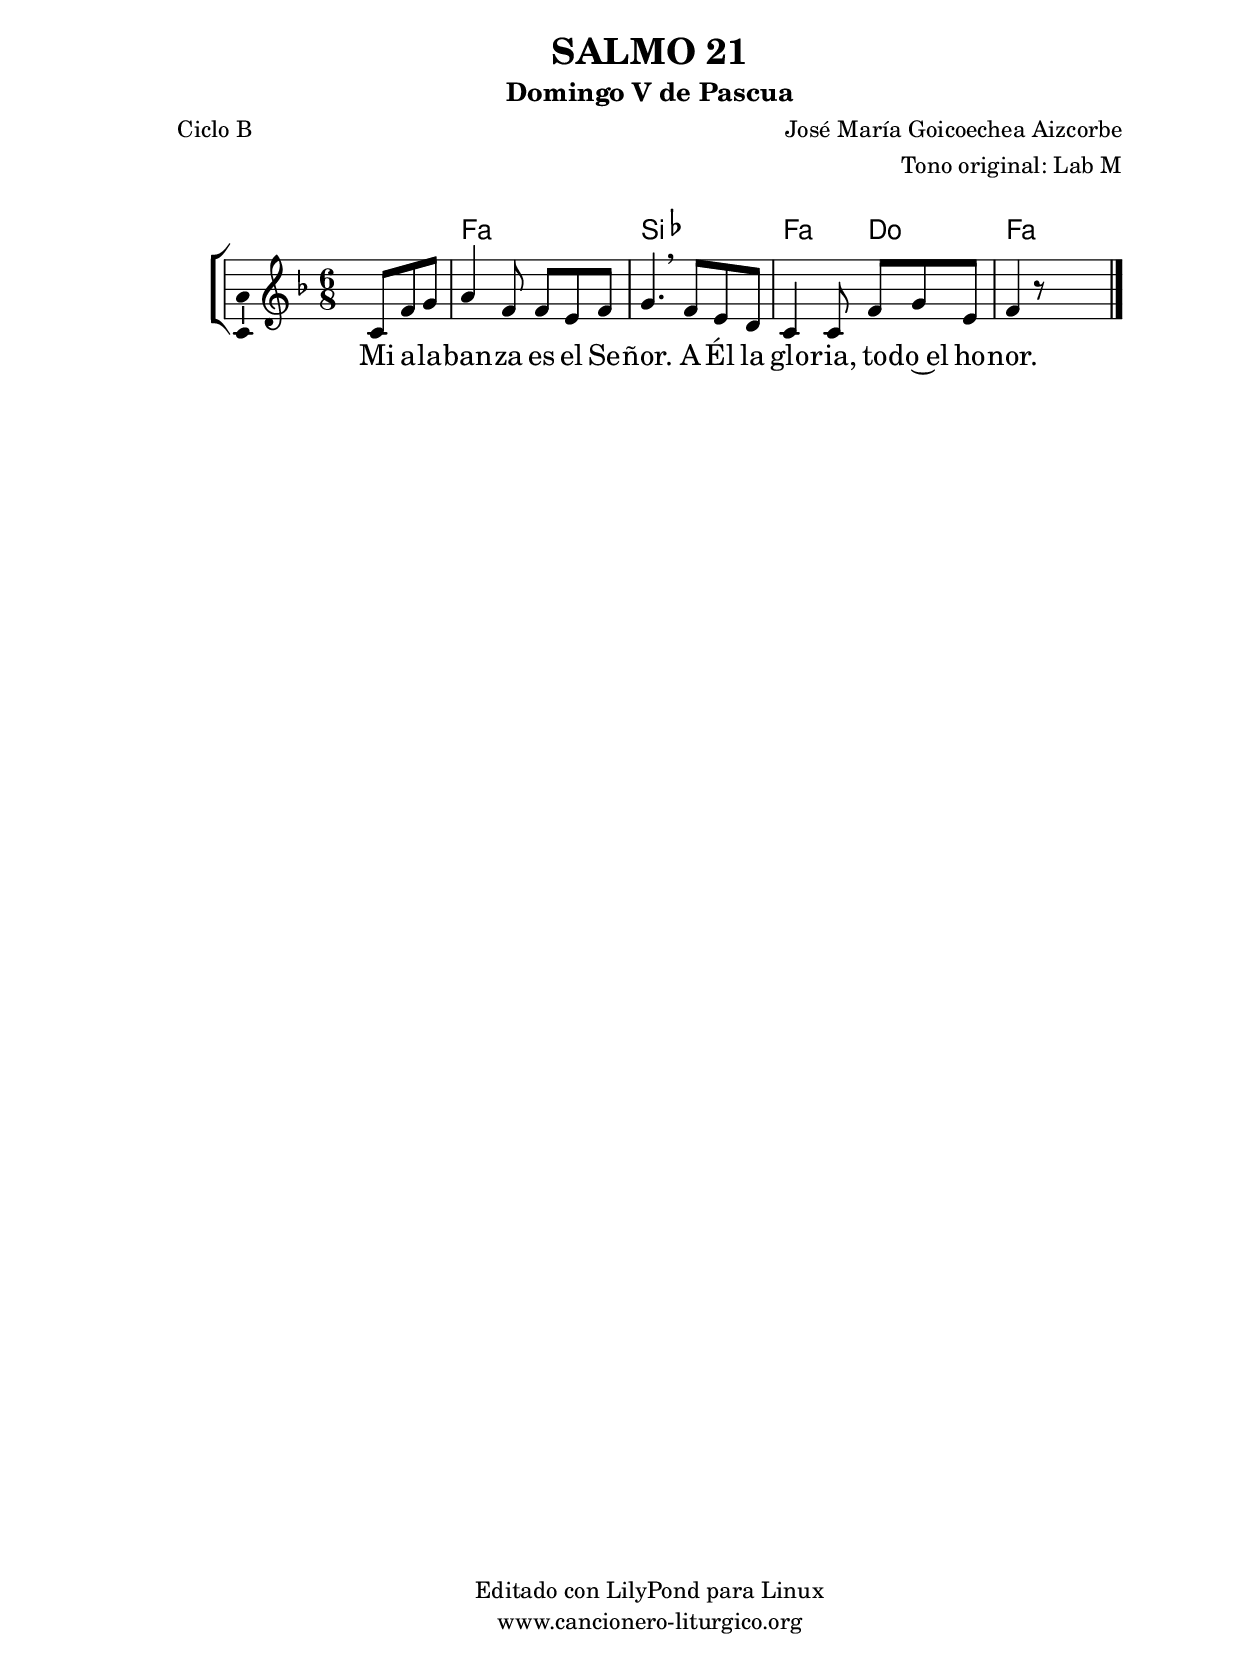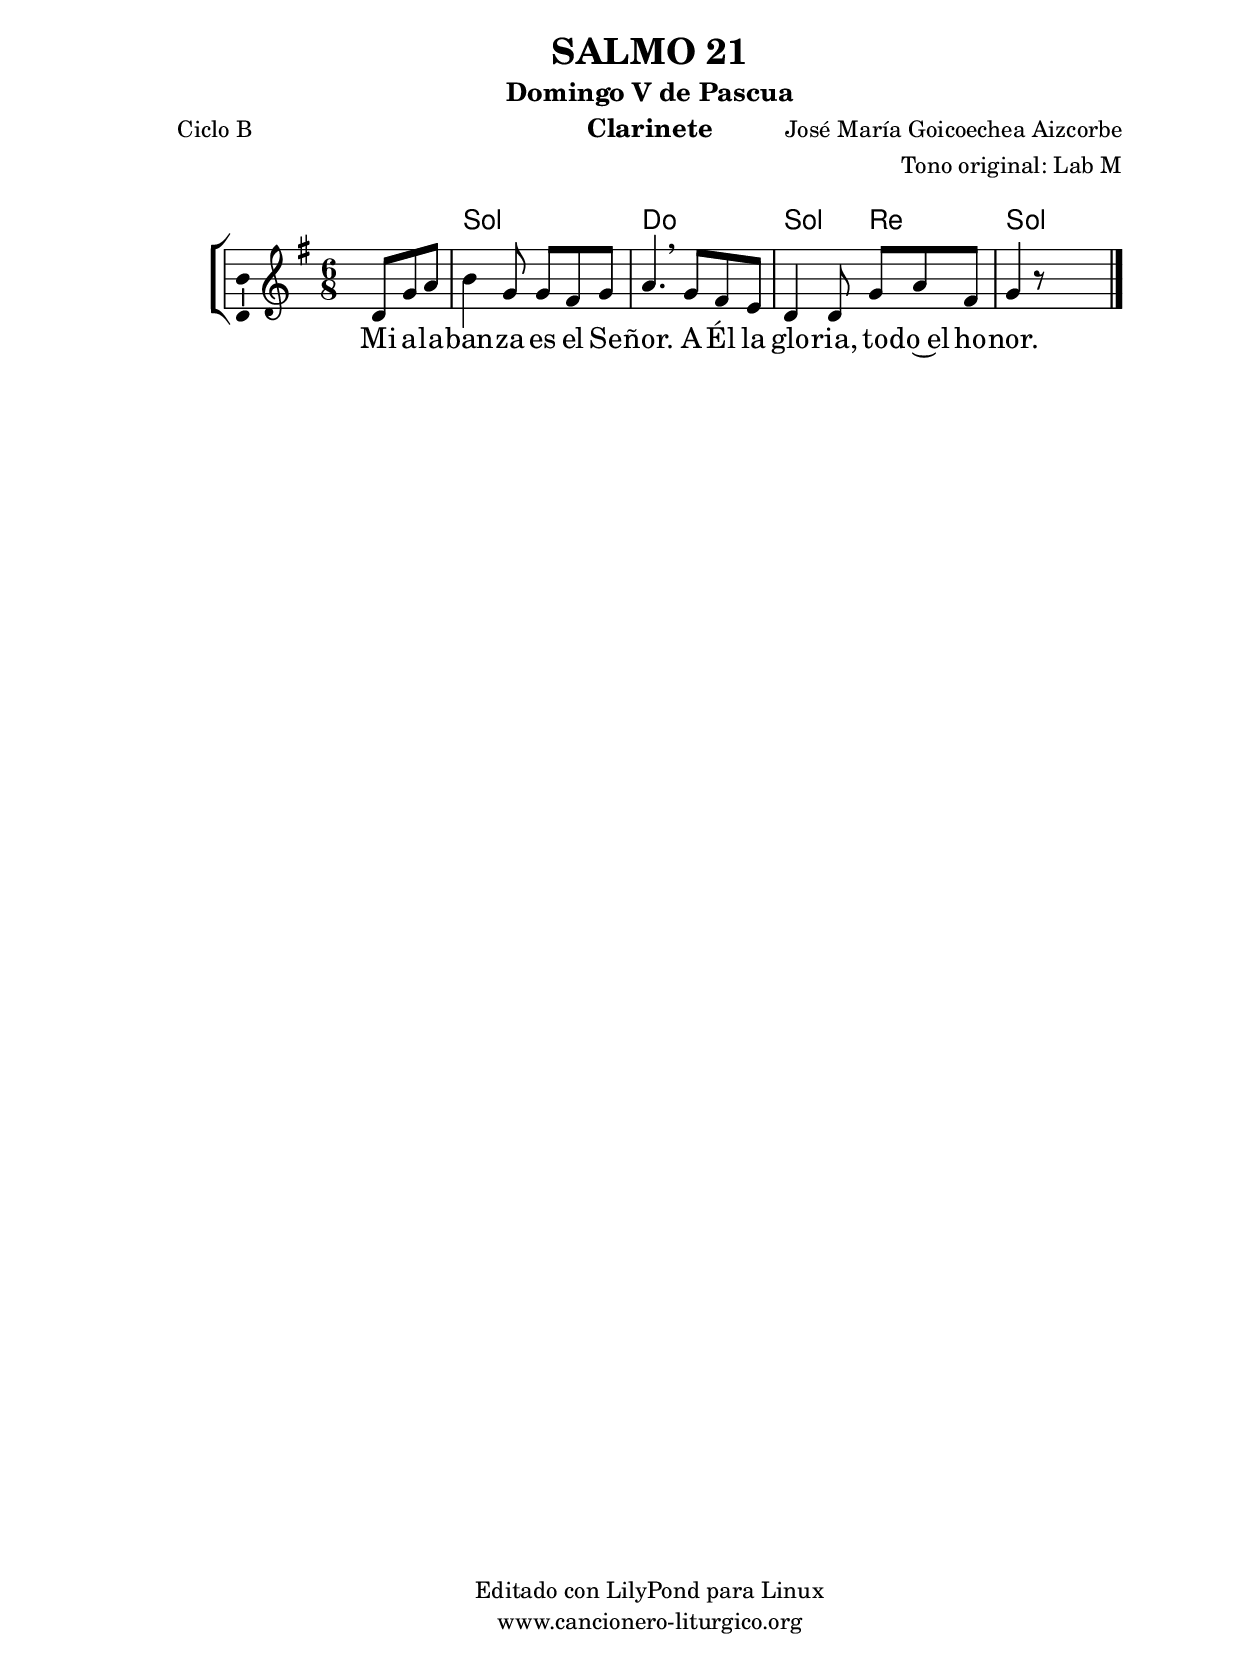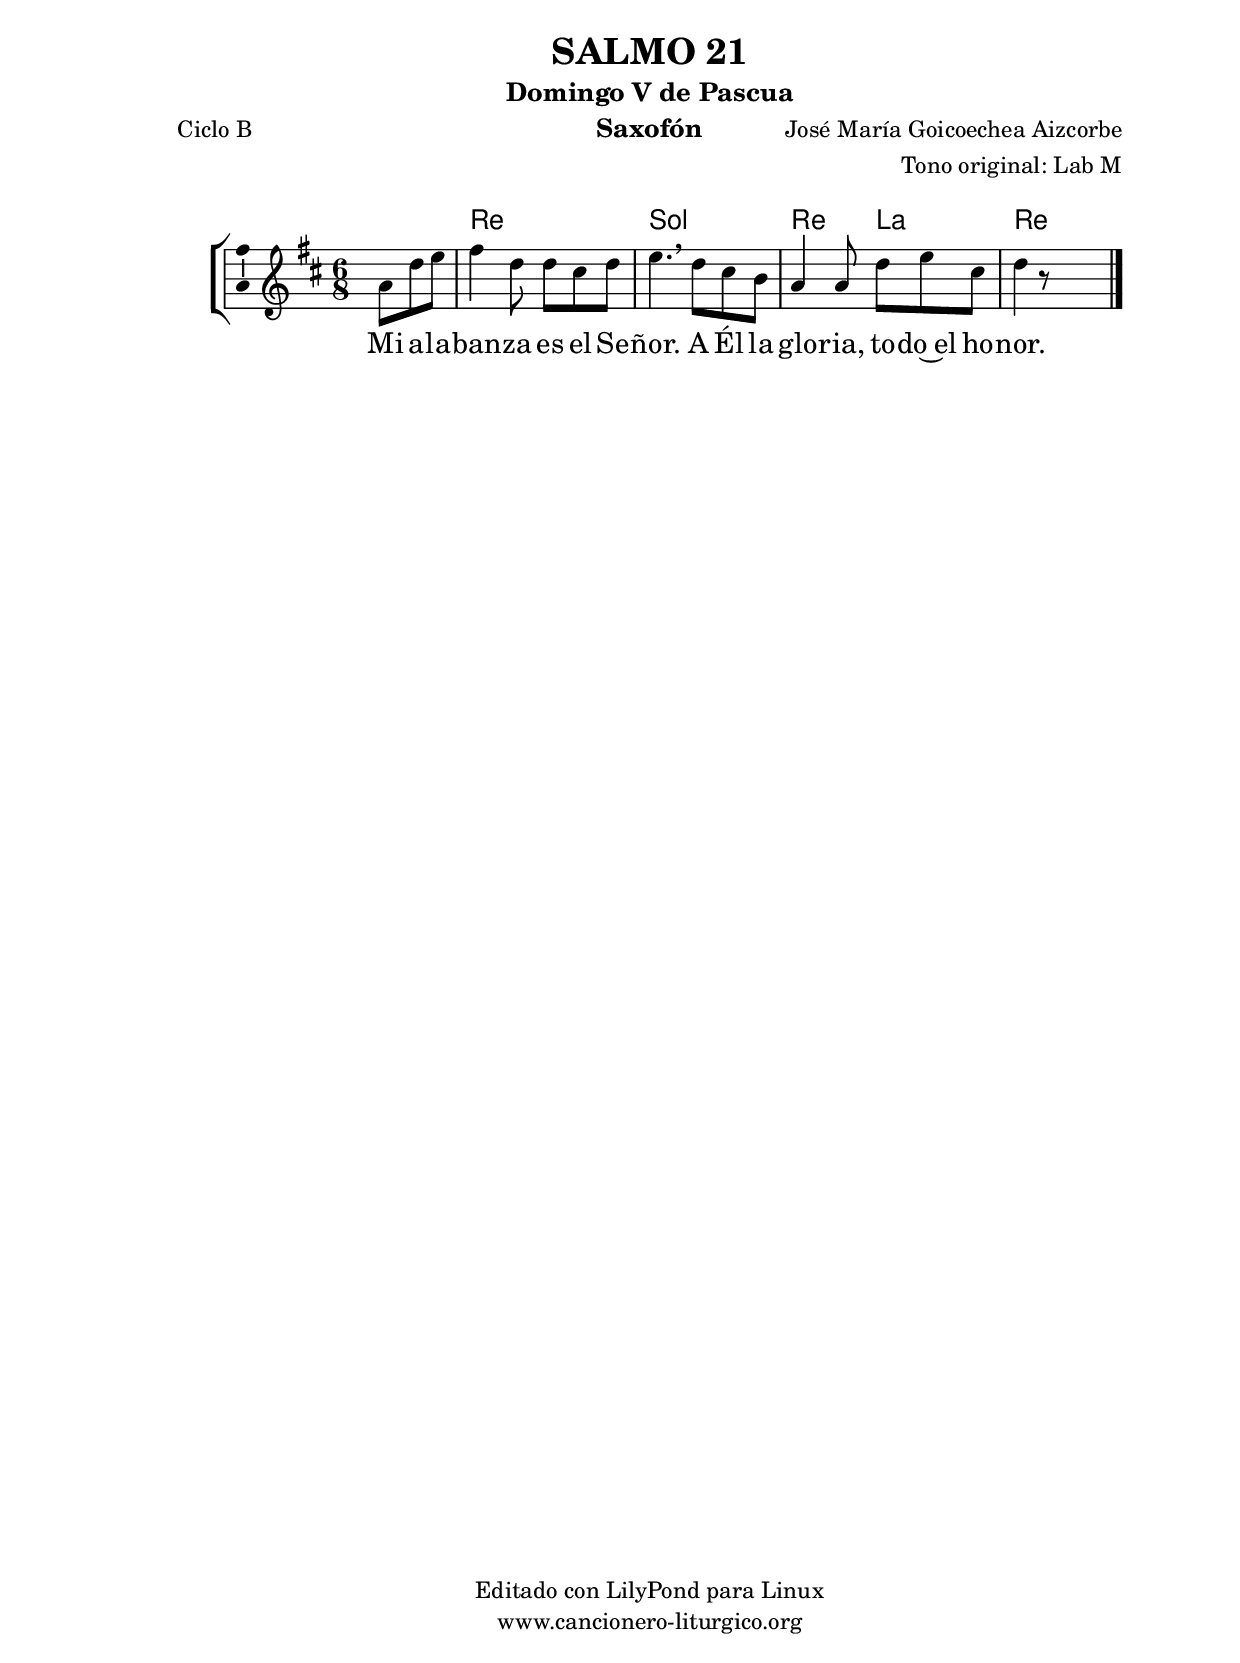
%
%para convertir .midi en .wav:
%timidity filename.midi -Ow -o finename.wav
%
%
%Para convertir de .wav a .mp3:
%lame -h -m j filename.wav
%
%
%para escuchar el midi:
%timidity nombrefichero.midi
%


%versión de lilypond para la que se ha escrito esta partitura:
\version "2.16.0"

	%Tamaño papel
	#(set-default-paper-size "a4")
	%Tamaño partitura
	#(set-global-staff-size 20)
	%No responde al pulsar sobre una nota
	#(ly:set-option 'point-and-click #f)

%parámetros del encabezamiento:
\header {
	title = "SALMO 21"
	subtitle = "Domingo V de Pascua"
	composer = "José María Goicoechea Aizcorbe"
	poet = "Ciclo B"
	meter = ""
	arranger = "Tono original: Lab M"
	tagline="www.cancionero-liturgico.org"
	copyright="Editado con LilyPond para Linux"
	tiempo = "Pascua"
	usos = "Salmo"
	letra = "Mi alabanza es el Señor. A Él la gloria, todo el honor."
	}

%parámetros asociados al papel:
\paper  {
	oddHeaderMarkup = \markup {\fill-line { \on-the-fly #not-first-page \fromproperty #'header:title \on-the-fly #not-first-page \fromproperty #'header:composer }}
	evenHeaderMarkup = \markup {\fill-line { \fromproperty #'header:composer \fromproperty #'header:title }}
	#(set-paper-size "a4")
	print-page-number = ##f
	first-page-number = 1
	print-first-page-number = ##f
%	head-separation = 3.0 \cm
	top-margin = 2.0 \cm
	bottom-margin = 0.5\cm
%%%	bottom-margin = -1.0\cm
	left-margin = 3.0 \cm
	line-width = 16.0 \cm 
	indent = 8\mm
	interscoreline = 2.\mm
	between-system-space = 15\mm
%	para que las partituras no llenen la hoja:
	ragged-bottom = ##t
%	idem para la última hoja:
	ragged-last-bottom = ##f
%	para que las partituras llenen el ancho del papel:
	ragged-last = ##f
	after-title-space = 2.5 \cm
%page-count=1
%system-count=1

	%Flexible Vertical Spacing
%	markup-markup-spacing =
%	#'((basic-distance . 15) (minimum-distance . 15) (padding . 3))
	markup-system-spacing =
	#'((basic-distance . 15) (minimum-distance . 15) (padding . 3))
	system-system-spacing =
	#'((basic-distance . 15) (minimum-distance . 15) (padding . 3))
	score-system-spacing =
	#'((basic-distance . 15) (minimum-distance . 15) (padding . 5))
%	top-system-spacing = % header
%	#'((basic-distance . 8) (minimum-distance . 0) (padding . 3))
%	top-markup-spacing =
%	#'((basic-distance . 20) (minimum-distance . 20) (padding . 3))
	last-bottom-spacing = % footer
	#'((basic-distance . 5) (minimum-distance . 5) (padding . 3))
%	score-markup-spacing =
%	#'((basic-distance . 16) (minimum-distance . 13) (padding . 3))

	}


%parámetros que afectan a toda la partitura:
global =  {
	%clave de sol (G):
	\clef G
	%armadura:
	\transpose aes f
	\key aes \major
	\tempo 4=100
	\set Score.tempoHideNote = ##t
	}


acordes = {
	\italianChords
	\chordmode {
	\transpose aes f
{

s2.
aes2. des aes4. ees aes2.

	}
	}
}

melodia = 
	\transpose aes f
{
	\relative c'{

\time 6/8
%Corregido de 3/4 a 6/8
s4 s8 ees8 aes bes
c4 aes8 aes g aes
bes4.\breathe aes8 g f
ees4 ees8 aes bes g
aes4 r8 s4 s8

	\bar "|."
	}
	}


texto = \lyricmode {
Mi a -- la -- ban -- za es el Se -- ñor. A Él la glo -- ria, to -- do~el ho -- nor.
	}


acordesStaff = \context ChordNames = acordesStaff <<
	\set chordChanges = ##t
	\acordes
	>>


vozStaff = \context Voice = vozStaff
\with {\consists "Ambitus_engraver"}
<<
%	\set Staff.instrumentName = ""
%	\set Staff.shortInstrumentName = ""
%	\set Staff.midiInstrument = #"clarinet"
%	\set Staff.midiInstrument = #"cello"
%	\set Staff.midiInstrument = #"flute"
	\set Staff.midiInstrument = #"electric guitar (jazz)"
%	\set Staff.midiInstrument = #"english horn"
%	\set Staff.midiInstrument = #"violin"
%	\set Staff.midiInstrument = #"glockenspiel"
	\set Staff.midiMinimumVolume = #0.7
	\set Staff.midiMaximumVolume = #0.9
	\global
	\melodia
	>>


textoStaff = \context Lyrics = textoStaff <<
	\lyricsto vozStaff \texto
	>>

\book {
	\score {
		\context ChoirStaff {
			\override StaffGroup.SystemStartBracket #'collapse-height = #1
			\override Score.SystemStartBar #'collapse-height = #1
			<<
			\acordesStaff
			\vozStaff
			\textoStaff
			>>
			}
		\layout {
	    		\context {
				\Lyrics
				\override LyricText #'font-size = #2
				}
	   		 \context {
				\Score
				%fontSize = #3
				\override StaffSymbol #'staff-space = #(magstep +3)
				%\override Beam #'thickness = #0.55
				%\override SpacingSpanner #'spacing-increment = #1.0
				%\override Slur #'height-limit = #1.5
				}
			}
		}
	\score {
		\unfoldRepeats
		\context ChoirStaff {
			<<
			\acordesStaff
			\vozStaff
			>>
			}
		\midi {
	  		\context {
	  			\Score
				tempoWholesPerMinute = #(ly:make-moment 70 4)
				}
			}
		}
	}

%Partitura para clarinete
#(define output-suffix "C")
\book {
	\header{
		instrument = "Clarinete"
		}
	\score {
		\context ChoirStaff {
			\override StaffGroup.SystemStartBracket #'collapse-height = #1
			\override Score.SystemStartBar #'collapse-height = #1
\transpose c d
			<<
			\acordesStaff
			\vozStaff
			\textoStaff
			>>
			}
		\layout {
	    		\context {
				\Lyrics
				\override LyricText #'font-size = #2
				}
	   		 \context {
				\Score
				%fontSize = #3
				\override StaffSymbol #'staff-space = #(magstep +3)
				%\override Beam #'thickness = #0.55
				%\override SpacingSpanner #'spacing-increment = #1.0
				%\override Slur #'height-limit = #1.5
				}
			}
		}
	}

%Partitura para saxofón
#(define output-suffix "S")
\book {
	\header{
		instrument = "Saxofón"
		}
	\score {
		\context ChoirStaff {
			\override StaffGroup.SystemStartBracket #'collapse-height = #1
			\override Score.SystemStartBar #'collapse-height = #1
\transpose c a
			<<
			\acordesStaff
			\vozStaff
			\textoStaff
			>>
			}
		\layout {
	    		\context {
				\Lyrics
				\override LyricText #'font-size = #2
				}
	   		 \context {
				\Score
				%fontSize = #3
				\override StaffSymbol #'staff-space = #(magstep +3)
				%\override Beam #'thickness = #0.55
				%\override SpacingSpanner #'spacing-increment = #1.0
				%\override Slur #'height-limit = #1.5
				}
			}
		}
	}

